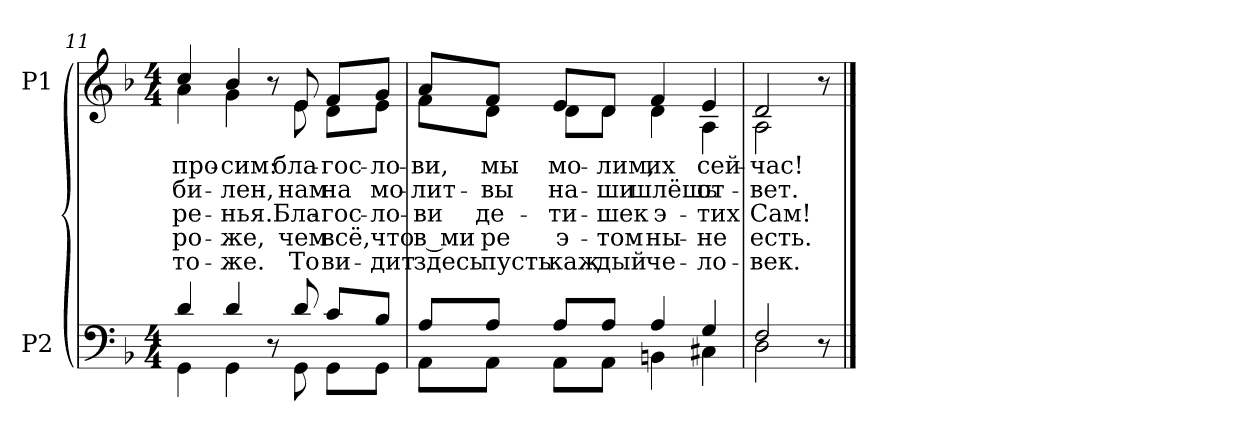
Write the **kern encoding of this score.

**kern	**kern	**text	**text	**text	**text	**text
*part2	*part1	*part1	*part1	*part1	*part1	*part1
*staff2	*staff1	*staff1	*staff1	*staff1	*staff1	*staff1
*I"P2	*I"P1	*	*	*	*	*
*clefF4	*clefG2	*	*	*	*	*
*k[b-]	*k[b-]	*	*	*	*	*
*d:	*d:	*	*	*	*	*
*M4/4	*M4/4	*	*	*	*	*
=11	=11	=11	=11	=11	=11	=11
*^	*	*	*	*	*	*
!	!	!	!LO:LY:b:color=#000000	!LO:LY:b:color=#000000	!LO:LY:b:color=#000000	!LO:LY:b:color=#000000	!LO:LY:b:color=#000000
*	*	*^	*	*	*	*	*
4di/	4GGi\	4cci/	4ai\	про-	-би-	-ре-	-ро-	то-
!	!	!	!	!LO:LY:b:color=#000000	!LO:LY:b:color=#000000	!LO:LY:b:color=#000000	!LO:LY:b:color=#000000	!LO:LY:b:color=#000000
4di/	4GGi\	4b-i/	4gi\	-сим:	-лен,	-нья.	-же,	-же.
8r	8ryy	8r	8ryy	.	.	.	.	.
!	!	!	!	!LO:LY:b:color=#000000	!LO:LY:b:color=#000000	!LO:LY:b:color=#000000	!LO:LY:b:color=#000000	!LO:LY:b:color=#000000
8di/	8GGi\	8ei/	8ei\	бла-	нам	Бла-	чем	То
!	!	!	!	!LO:LY:b:color=#000000	!LO:LY:b:color=#000000	!LO:LY:b:color=#000000	!LO:LY:b:color=#000000	!LO:LY:b:color=#000000
8ci/L	8GGi\L	8fi/L	8di\L	-гос-	на	-гос-	всё,	ви-
!	!	!	!	!LO:LY:b:color=#000000	!LO:LY:b:color=#000000	!LO:LY:b:color=#000000	!LO:LY:b:color=#000000	!LO:LY:b:color=#000000
8B-i/J	8GGi\J	8gi/J	8ei\J	-ло-	мо-	-ло-	что	-дит
=12	=12	=12	=12	=12	=12	=12	=12	=12
!	!	!	!	!LO:LY:b:color=#000000	!LO:LY:b:color=#000000	!LO:LY:b:color=#000000	!LO:LY:b:color=#000000	!LO:LY:b:color=#000000
8Ai/L	8AAi\L	8ai/L	8fi\L	-ви,	-лит-	-ви	в ми	здесь
!	!	!	!	!LO:LY:b:color=#000000	!LO:LY:b:color=#000000	!LO:LY:b:color=#000000	!LO:LY:b:color=#000000	!LO:LY:b:color=#000000
8Ai/J	8AAi\J	8fi/J	8di\J	мы	-вы	де-	ре	пусть
!	!	!	!	!LO:LY:b:color=#000000	!LO:LY:b:color=#000000	!LO:LY:b:color=#000000	!LO:LY:b:color=#000000	!LO:LY:b:color=#000000
8Ai/L	8AAi\L	8ei/L	8di\L	мо-	на-	-ти-	э-	каж-
!	!	!	!	!LO:LY:b:color=#000000	!LO:LY:b:color=#000000	!LO:LY:b:color=#000000	!LO:LY:b:color=#000000	!LO:LY:b:color=#000000
8Ai/J	8AAi\J	8di/J	8di\J	-лим,	-ши	-шек	-том	-дый
!	!	!	!	!LO:LY:b:color=#000000	!LO:LY:b:color=#000000	!LO:LY:b:color=#000000	!LO:LY:b:color=#000000	!LO:LY:b:color=#000000
4Ai/	4BBni\	4fi/	4di\	их	шлёшь	э-	ны-	че-
!	!	!	!	!LO:LY:b:color=#000000	!LO:LY:b:color=#000000	!LO:LY:b:color=#000000	!LO:LY:b:color=#000000	!LO:LY:b:color=#000000
4Gi/	4C#Xi\	4ei/	4Ai\	сей-	от-	-тих	-не	-ло-
=13	=13	=13	=13	=13	=13	=13	=13	=13
!	!	!	!	!LO:LY:b:color=#000000	!LO:LY:b:color=#000000	!LO:LY:b:color=#000000	!LO:LY:b:color=#000000	!LO:LY:b:color=#000000
2Fi/	2Di\	2di/	2Ai\	-час!	-вет.	Сам!	есть.	-век.
8r	8ryy	8r	8ryy	.	.	.	.	.
*v	*v	*	*	*	*	*	*	*
*	*v	*v	*	*	*	*	*
==	==	==	==	==	==	==
*-	*-	*-	*-	*-	*-	*-
